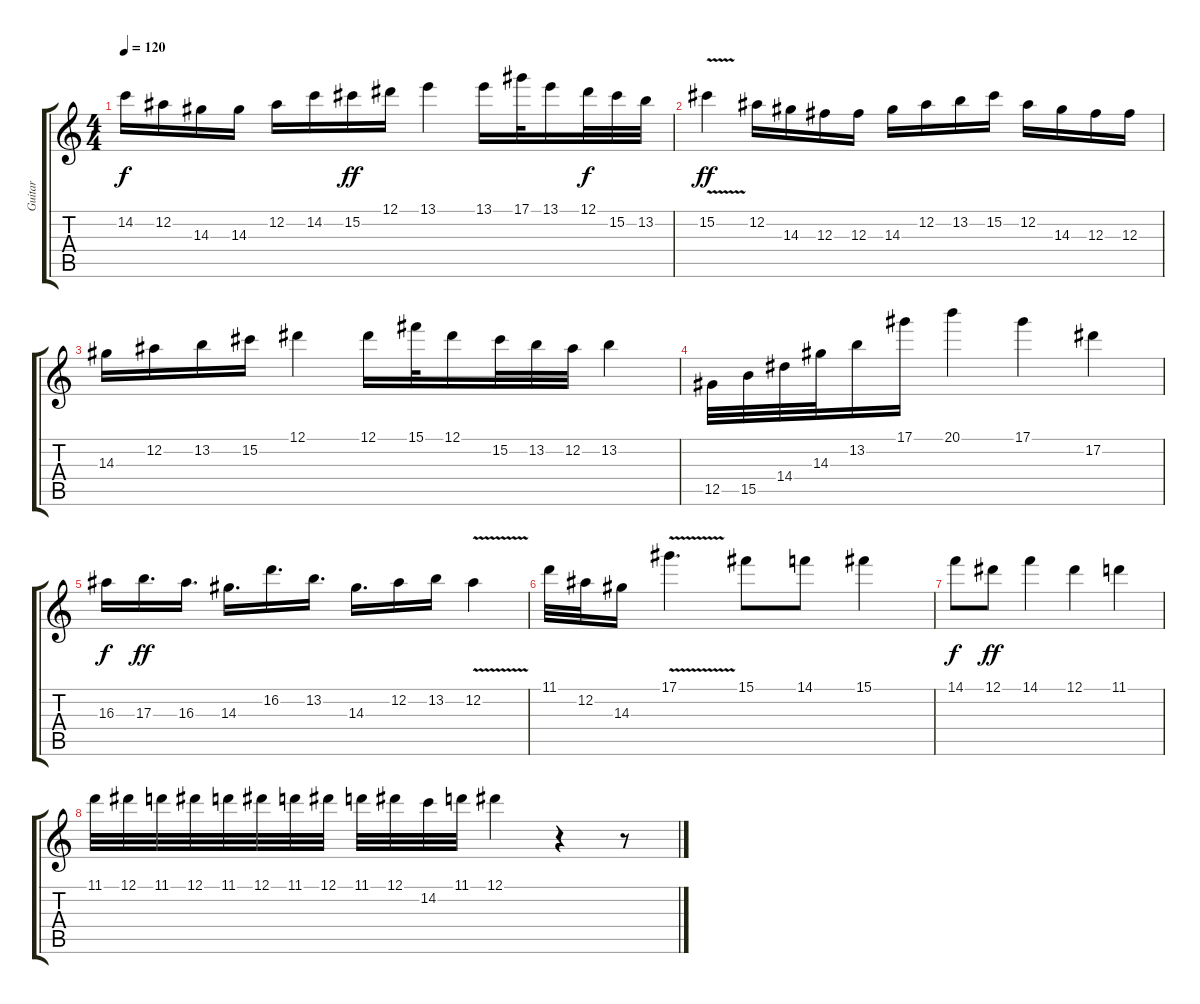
\track ("Guitar" "Guitar") {instrument overdrivenguitar}
\staff {score tabs}
\tuning (Eb4 Bb3 Gb3 Db3 Ab2 Eb2) {hide}
\ts (4 4)
\tempo 120
\clef g2
\ks c
14.2.16{dy f} 12.2.16 14.3.16 14.3.16 12.2.16 14.2.16 15.2.16{dy ff} 12.1.16 13.1.4 13.1.16 17.1.32 13.1.16 12.1.32{dy f} 15.2.32 13.2.32 |
15.2{v}.4{dy ff} 12.2.16 14.3.16 12.3.16 12.3.16 14.3.16 12.2.16 13.2.16 15.2.16 12.2.16 14.3.16 12.3.16 12.3.16 |
14.3.16 12.2.16 13.2.16 15.2.16 12.1.4 12.1.16 15.1.32 12.1.16 15.2.32 13.2.32 12.2.32 13.2.4 |
12.5.32 15.5.32 14.4.32 14.3.32 13.2.16 17.1.16 20.1.4 17.1.4 17.2.4 |
16.3.16{dy f} 17.3.16{d dy ff} 16.3.16{d} 14.3.16{d} 16.2.16{d} 13.2.16{d} 14.3.16{d} 12.2.16 13.2.16 12.2{v}.4 |
11.1.32 12.2.32 14.3.16 17.1{v}.4{d} 15.1.8 14.1.8 15.1.4 |
14.1.8{dy f} 12.1.8{dy ff} 14.1.4 12.1.4 11.1.4 |
11.1.32 12.1.32 11.1.32 12.1.32 11.1.32 12.1.32 11.1.32 12.1.32 11.1.32 12.1.32 14.2.32 11.1.32 12.1.4 r.4 r.8
